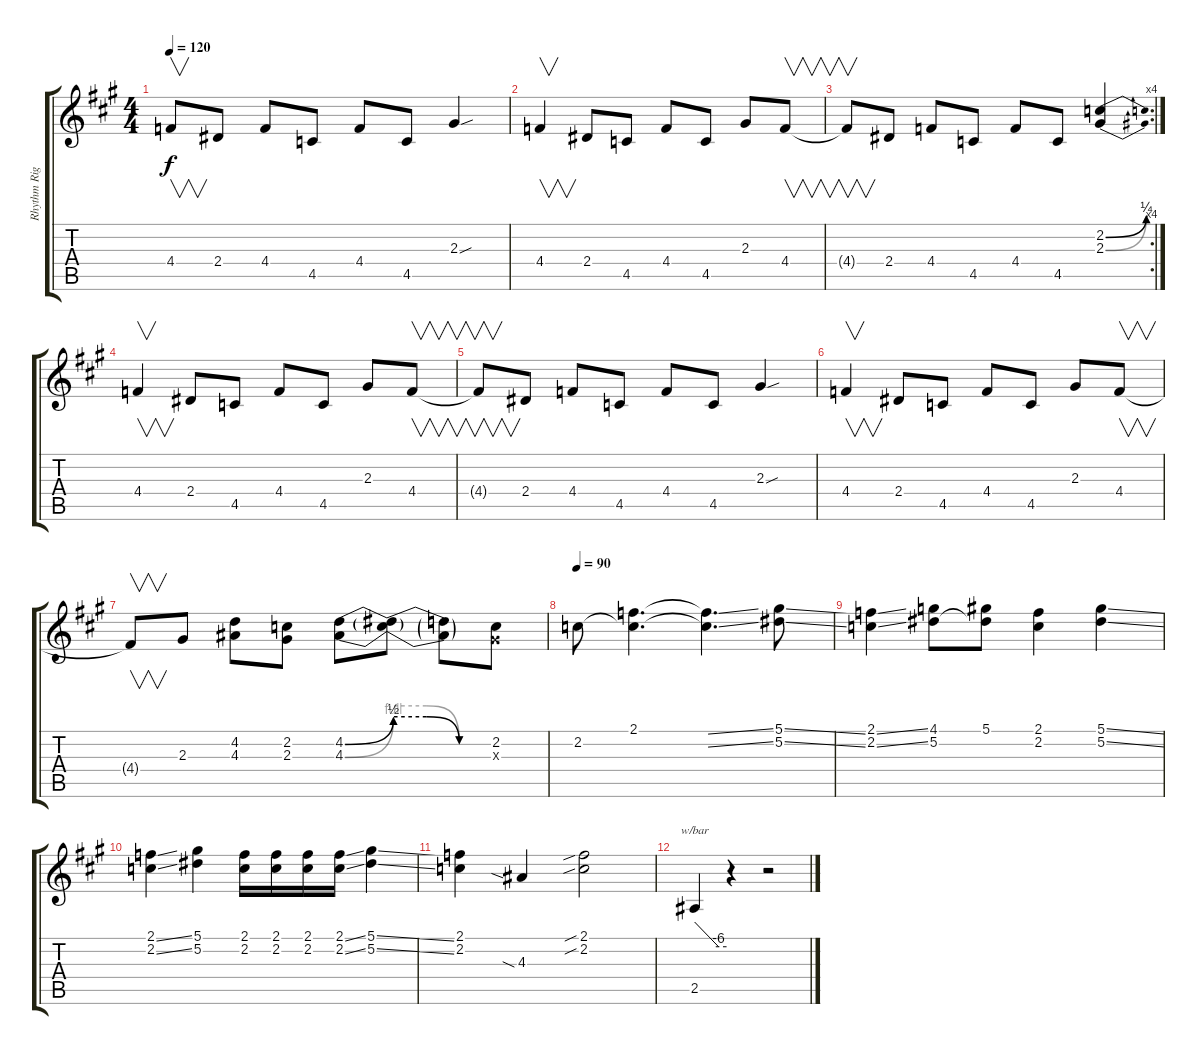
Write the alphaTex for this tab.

\track ("Rhythm Right" "Rhythm Rig") {instrument distortionguitar}
\staff {score tabs}
\tuning (Eb4 Bb3 Gb3 Db3 Ab2 Eb2) {hide}
\ts (4 4)
\tempo 120
\clef g2
\ks a
4.4{t}.8{v dy f} 2.4.8 4.4.8 4.5.8 4.4.8 4.5.8 2.3{sou}.4 |
4.4.4{v} 2.4.8 4.5.8 4.4.8 4.5.8 2.3.8 4.4.8{v} |
\rc 4
4.4{t}.8{v} 2.4.8 4.4.8 4.5.8 4.4.8 4.5.8 (2.2{be (bend 0 0 60 1)} 2.3{be (bend 0 0 60 1)}).4 |
4.4.4{v} 2.4.8 4.5.8 4.4.8 4.5.8 2.3.8 4.4.8{v} |
4.4{t}.8{v} 2.4.8 4.4.8 4.5.8 4.4.8 4.5.8 2.3{sou}.4 |
4.4.4{v} 2.4.8 4.5.8 4.4.8 4.5.8 2.3.8 4.4.8{v} |
4.4{t}.8{v} 2.3.8 (4.2 4.3).8 (2.2 2.3).8 (4.2{be (bend 0 0 60 2)} 4.3{be (bend 0 0 60 4)}).8 (4.2{be (custom 0 2 20 2 40 0 60 0) t} 4.3{be (custom 0 4 20 4 40 0 60 0) t}).8 (4.2{t} 4.3{t}).8 (2.2 2.3{x}).8 |
\tempo 90
2.2.8 (2.1 2.2{t}).4{d} (2.1{ss t} 2.2{ss t}).4{d} (5.1{ss} 5.2{ss}).8 |
(2.1{ss} 2.2{ss}).4 (4.1 5.2).8 (5.1 5.2{t}).8 (2.1 2.2).4 (5.1{ss} 5.2{ss}).4 |
(2.1{ss} 2.2{ss}).4 (5.1 5.2).4 (2.1 2.2).16 (2.1 2.2).16 (2.1 2.2).16 (2.1{ss} 2.2{ss}).16 (5.1{ss} 5.2{ss}).4 |
(2.1 2.2).4 4.3{sia}.4 (2.1{sib} 2.2{sib}).2 |
2.5.4{tbe (custom default 0 0 45 -24 60 -24)} r.4 r.2
